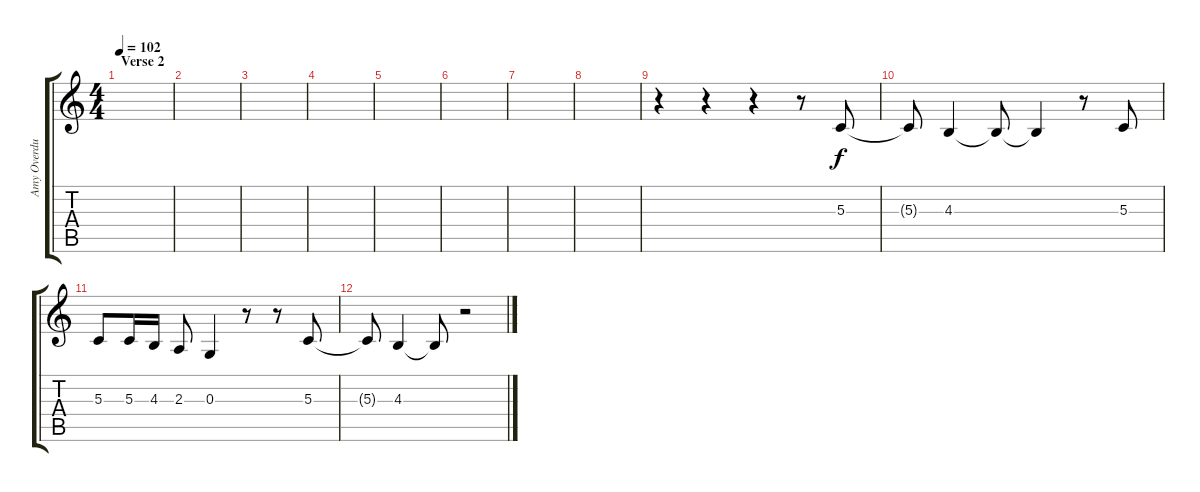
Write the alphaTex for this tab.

\track ("Amy Overdub" "Amy Overdu") {instrument lead3calliope}
\staff {score tabs}
\tuning (E4 B3 G3 D3 A2 E2) {hide}
\ts (4 4)
\section ("" "Verse 2")
\tempo 102
\clef g2
\ks c
|
|
|
|
|
|
|
|
r.4 r.4 r.4 r.8 5.3.8 |
5.3{t}.8 4.3.4 4.3{t}.8 4.3{t}.4 r.8 5.3.8 |
5.3.8 5.3.16 4.3.16 2.3.8 0.3.4 r.8 r.8 5.3.8 |
5.3{t}.8 4.3.4 4.3{t}.8 r.2
